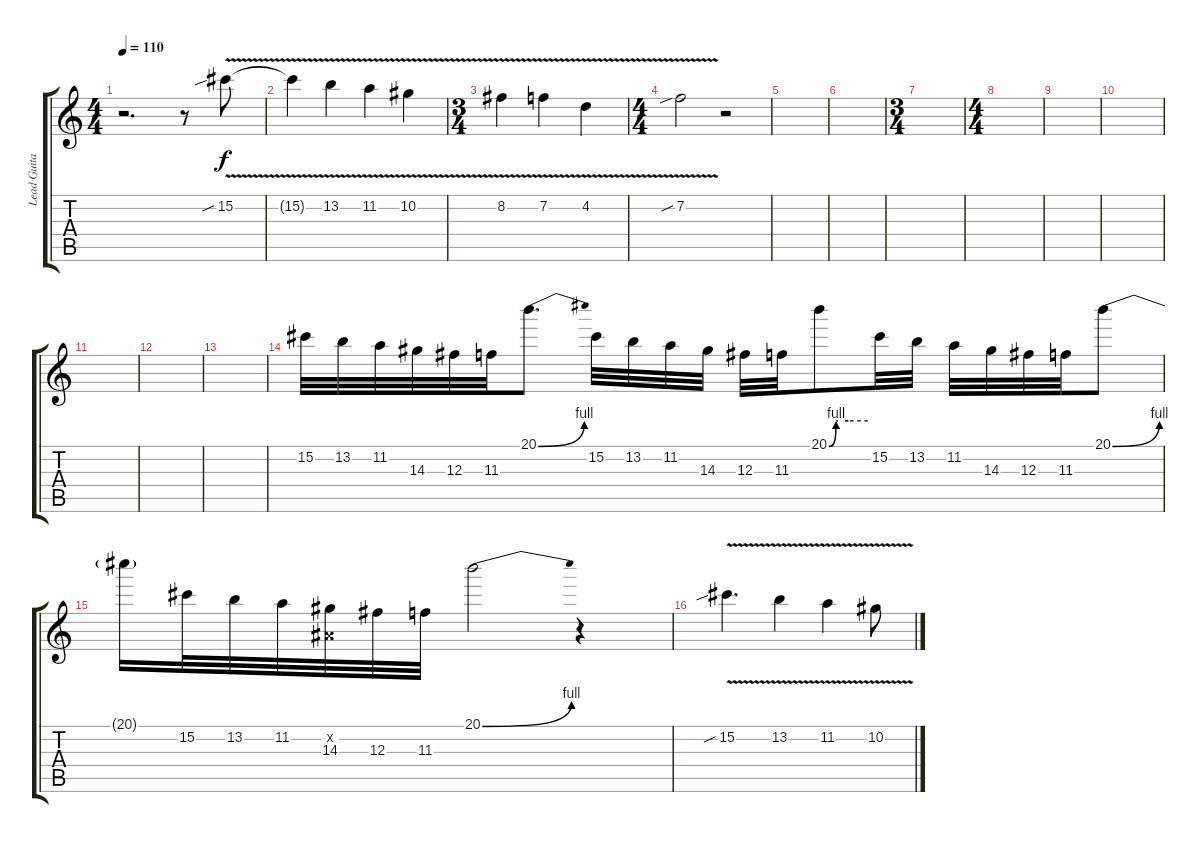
\track ("Lead Guitar (solo)" "Lead Guita") {instrument overdrivenguitar}
\staff {score tabs}
\tuning (Eb4 Bb3 Gb3 Db3 Ab2 Eb2) {hide}
\ts (4 4)
\tempo 110
\clef g2
\ks c
r.2{d dy f instrument overdrivenguitar} r.8 15.2{v sib}.8 |
15.2{t}.4 13.2{v}.4 11.2{v}.4 10.2{v}.4 |
\ts (3 4)
8.2{v}.4 7.2{v}.4 4.2{v}.4 |
\ts (4 4)
7.2{v sib}.2 r.2 |
|
|
\ts (3 4)
|
\ts (4 4)
|
|
|
|
|
|
15.2.32{balance 8} 13.2.32 11.2.32 14.3.32 12.3.32 11.3.32 20.1{be (bend 0 0 60 4)}.8{d} 15.2.32 13.2.32 11.2.32 14.3.32 12.3.32 11.3.32 20.1{be (custom 0 0 11 4 14 4 30 4 60 4)}.8 15.2.32 13.2.32 11.2.32 14.3.32 12.3.32 11.3.32 20.1{be (bend 0 0 60 4)}.8 |
20.1{t}.16 15.2.32 13.2.32 11.2.32 (0.2{x} 14.3).32 12.3.32 11.3.32 20.1{be (bend 0 0 60 4)}.2 r.4 |
15.2{v sib}.4{d volume 14 balance 13} 13.2{v}.4 11.2{v}.4 10.2{v}.8
